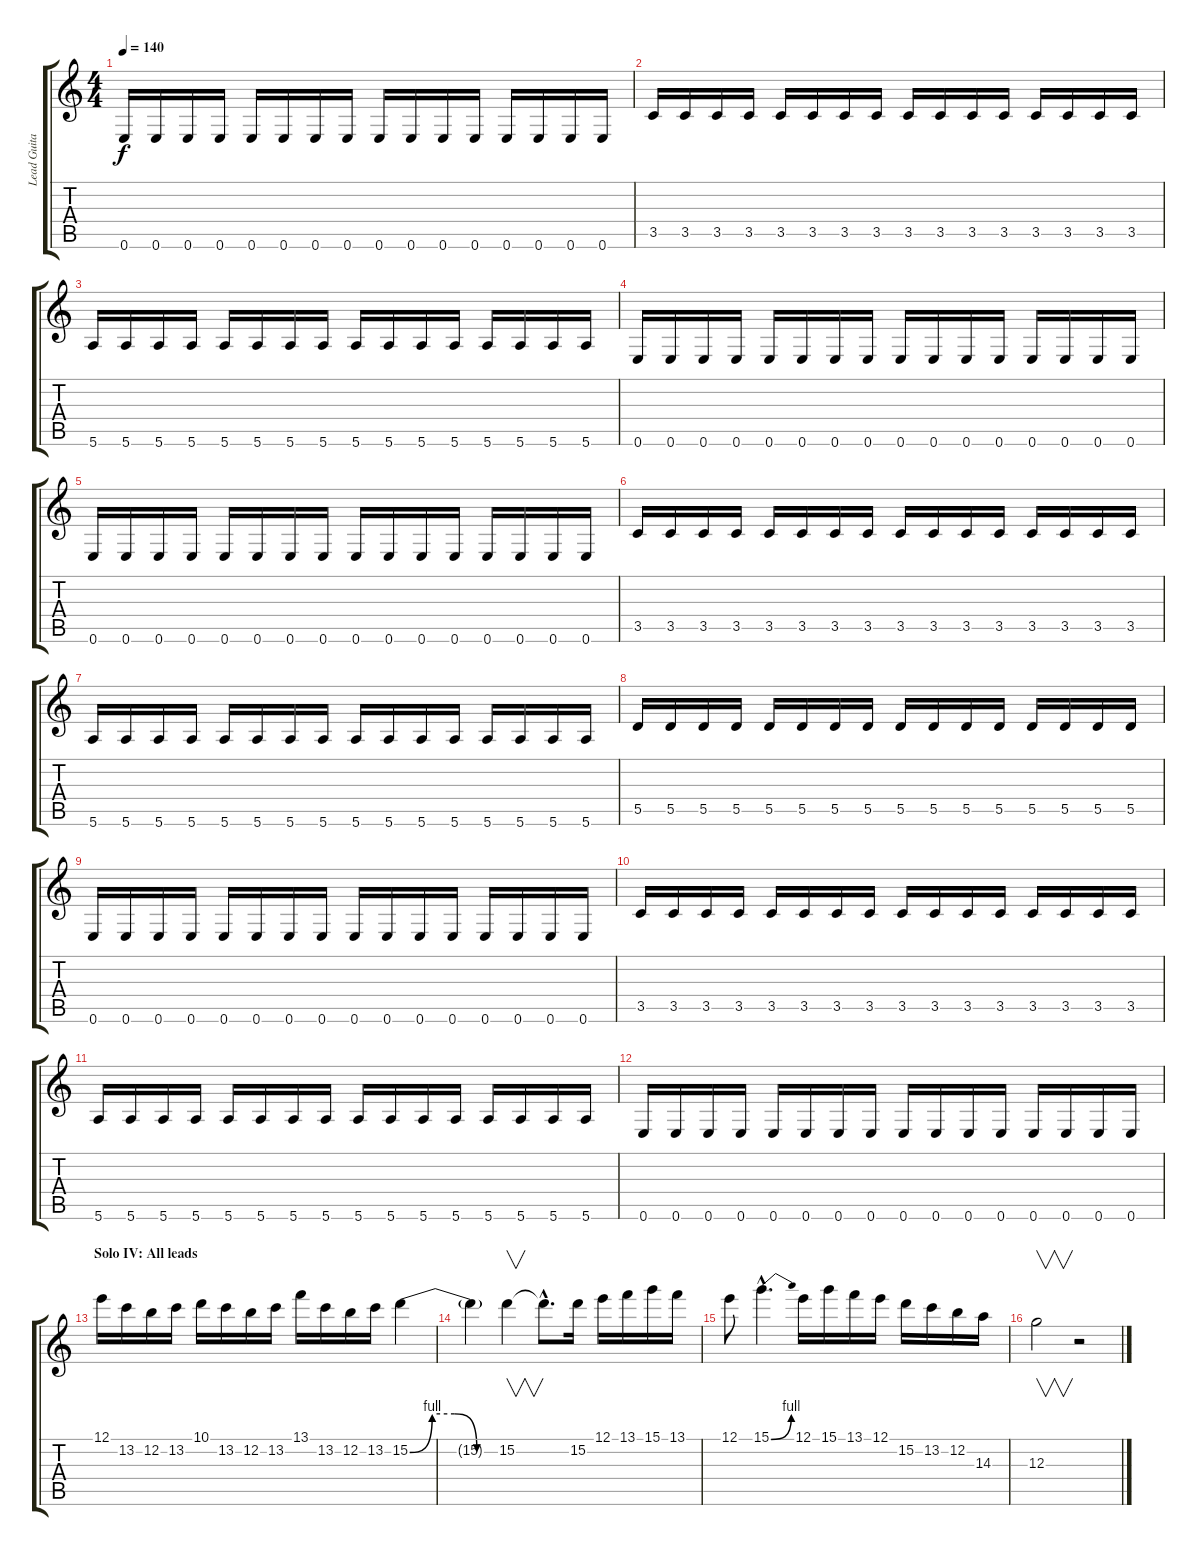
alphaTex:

\track ("Lead Guitar II" "Lead Guita") {instrument distortionguitar}
\staff {score tabs}
\tuning (E4 B3 G3 D3 A2 E2) {hide}
\ts (4 4)
\tempo 140
\clef g2
\ks c
0.6.16{dy f} 0.6.16 0.6.16 0.6.16 0.6.16 0.6.16 0.6.16 0.6.16 0.6.16 0.6.16 0.6.16 0.6.16 0.6.16 0.6.16 0.6.16 0.6.16 |
3.5.16 3.5.16 3.5.16 3.5.16 3.5.16 3.5.16 3.5.16 3.5.16 3.5.16 3.5.16 3.5.16 3.5.16 3.5.16 3.5.16 3.5.16 3.5.16 |
5.6.16 5.6.16 5.6.16 5.6.16 5.6.16 5.6.16 5.6.16 5.6.16 5.6.16 5.6.16 5.6.16 5.6.16 5.6.16 5.6.16 5.6.16 5.6.16 |
0.6.16 0.6.16 0.6.16 0.6.16 0.6.16 0.6.16 0.6.16 0.6.16 0.6.16 0.6.16 0.6.16 0.6.16 0.6.16 0.6.16 0.6.16 0.6.16 |
0.6.16 0.6.16 0.6.16 0.6.16 0.6.16 0.6.16 0.6.16 0.6.16 0.6.16 0.6.16 0.6.16 0.6.16 0.6.16 0.6.16 0.6.16 0.6.16 |
3.5.16 3.5.16 3.5.16 3.5.16 3.5.16 3.5.16 3.5.16 3.5.16 3.5.16 3.5.16 3.5.16 3.5.16 3.5.16 3.5.16 3.5.16 3.5.16 |
5.6.16 5.6.16 5.6.16 5.6.16 5.6.16 5.6.16 5.6.16 5.6.16 5.6.16 5.6.16 5.6.16 5.6.16 5.6.16 5.6.16 5.6.16 5.6.16 |
5.5.16 5.5.16 5.5.16 5.5.16 5.5.16 5.5.16 5.5.16 5.5.16 5.5.16 5.5.16 5.5.16 5.5.16 5.5.16 5.5.16 5.5.16 5.5.16 |
0.6.16 0.6.16 0.6.16 0.6.16 0.6.16 0.6.16 0.6.16 0.6.16 0.6.16 0.6.16 0.6.16 0.6.16 0.6.16 0.6.16 0.6.16 0.6.16 |
3.5.16 3.5.16 3.5.16 3.5.16 3.5.16 3.5.16 3.5.16 3.5.16 3.5.16 3.5.16 3.5.16 3.5.16 3.5.16 3.5.16 3.5.16 3.5.16 |
5.6.16 5.6.16 5.6.16 5.6.16 5.6.16 5.6.16 5.6.16 5.6.16 5.6.16 5.6.16 5.6.16 5.6.16 5.6.16 5.6.16 5.6.16 5.6.16 |
0.6.16 0.6.16 0.6.16 0.6.16 0.6.16 0.6.16 0.6.16 0.6.16 0.6.16 0.6.16 0.6.16 0.6.16 0.6.16 0.6.16 0.6.16 0.6.16 |
\section ("" "Solo IV: All leads")
12.1.16 13.2.16 12.2.16 13.2.16 10.1.16 13.2.16 12.2.16 13.2.16 13.1.16 13.2.16 12.2.16 13.2.16 15.2{be (custom 0 0 15 4 30 4 45 0 60 0)}.4 |
15.2{t}.4 15.2.4{v} 15.2{hac t}.8{d} 15.2.16 12.1.16 13.1.16 15.1.16 13.1.16 |
12.1.8 15.1{be (bend 0 0 60 4) hac}.4{d} 12.1.16 15.1.16 13.1.16 12.1.16 15.2.16 13.2.16 12.2.16 14.3.16 |
12.3.2{v} r.2
